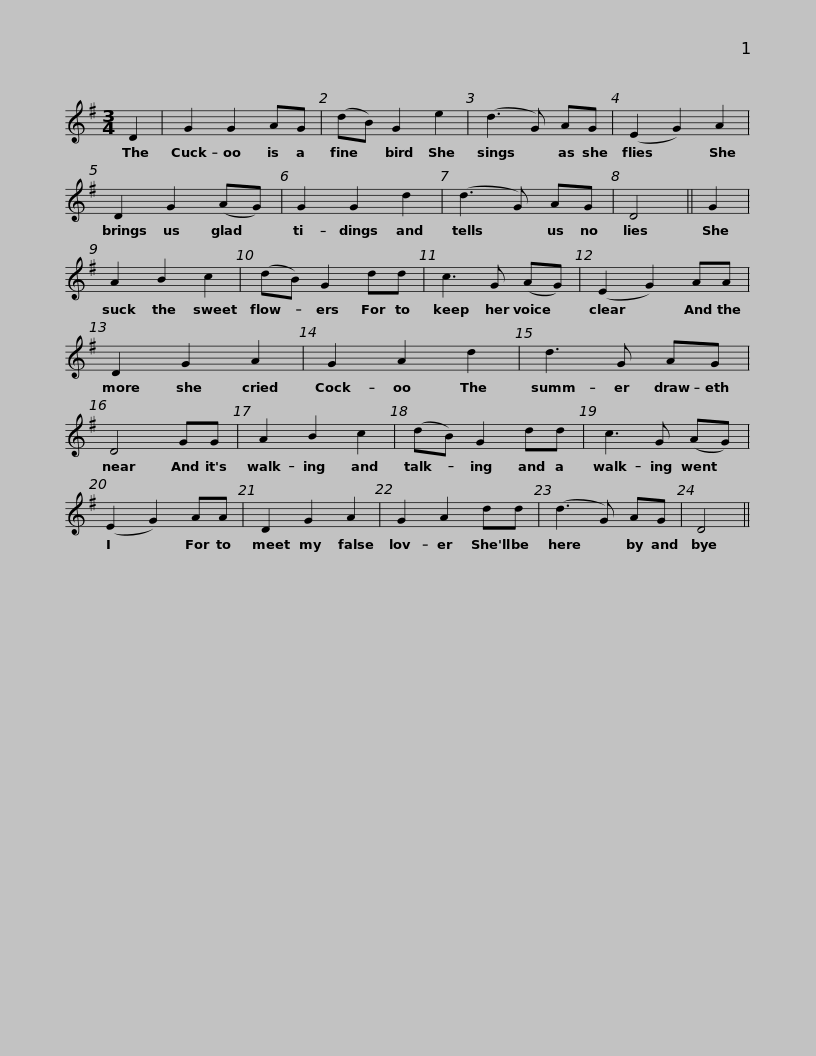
X:1
L:1/8
M:3/4
I:linebreak $
K:G
V:1 treble
V:1
 D2 | G2 G2 AG | (dB) G2 e2 | (d3 G) AG | (E2 G2) A2 | %5
 D2 G2 (AG) | G2 G2 d2 |$ (d3 G) AG | D4 || G2 | %10
 A2 B2 c2 | (dB) G2 dd | c3 G (AG) | (E2 G2) AA |$ D2 G2 A2 | %15
 G2 A2 d2 | d3 G AG | D4 GG | A2 B2 c2 | (dB) G2 dd |$ %20
 c3 G (AG) | (E2 G2) AA | D2 G2 A2 | G2 A2 dd | (d3 G) AG | %25
 D4 || %26
